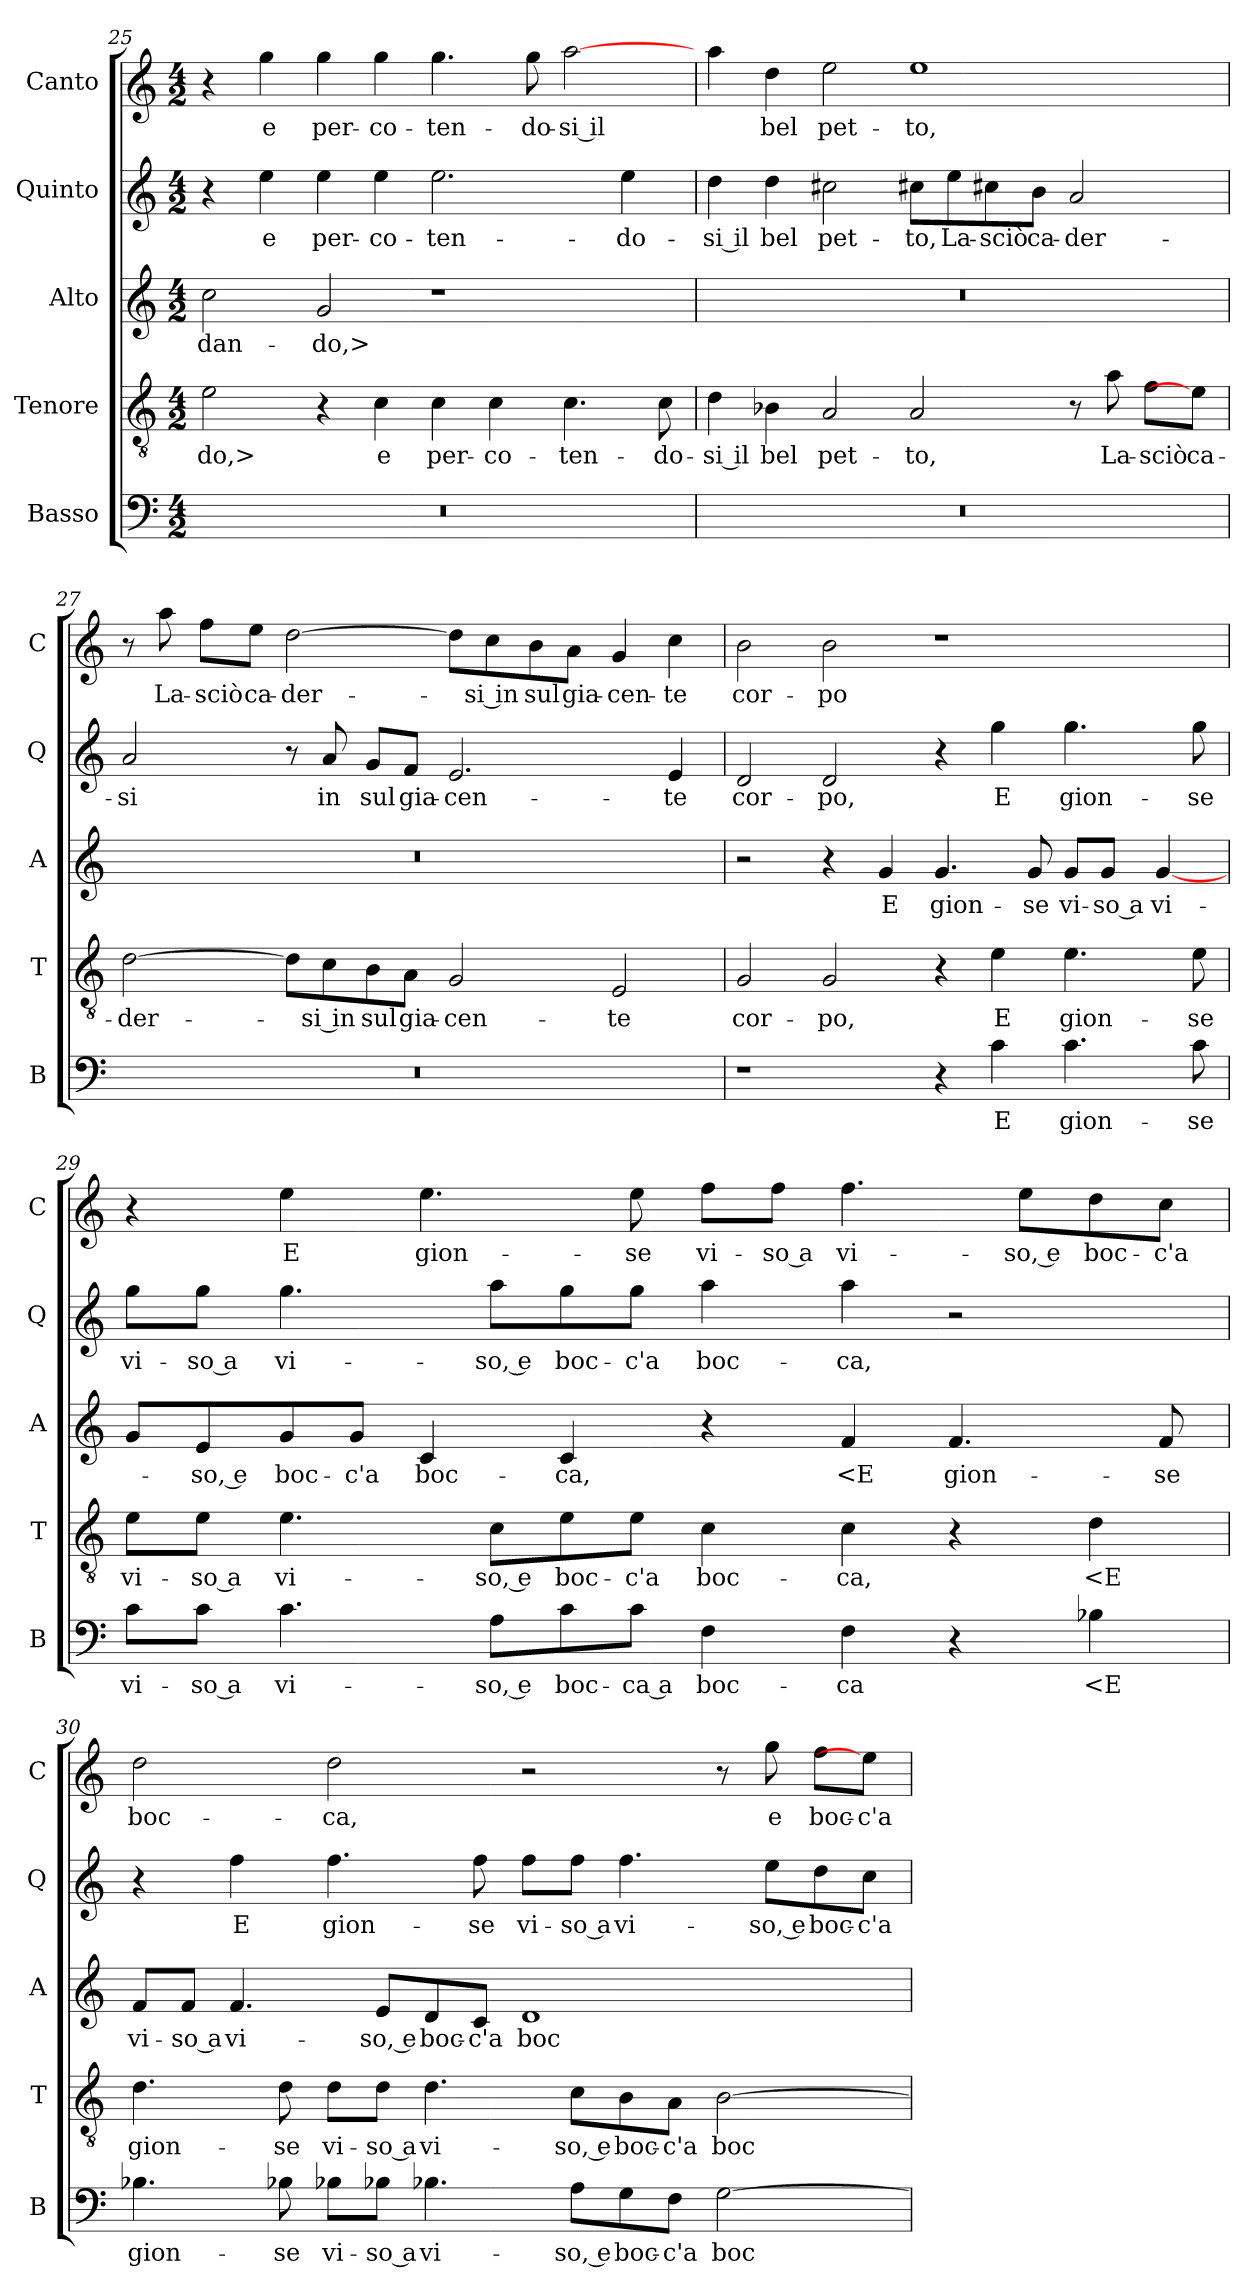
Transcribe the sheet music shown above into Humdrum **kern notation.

**kern	**text	**kern	**text	**kern	**text	**kern	**text	**kern	**text
*part5	*part5	*part4	*part4	*part3	*part3	*part2	*part2	*part1	*part1
*staff5	*staff5	*staff4	*staff4	*staff3	*staff3	*staff2	*staff2	*staff1	*staff1
*I"Basso	*	*I"Tenore	*	*I"Alto	*	*I"Quinto	*	*I"Canto	*
*I'B	*	*I'T	*	*I'A	*	*I'Q	*	*I'C	*
*clefF4	*	*clefGv2	*	*clefG2	*	*clefG2	*	*clefG2	*
*k[]	*	*k[]	*	*k[]	*	*k[]	*	*k[]	*
*M4/2	*	*M4/2	*	*M4/2	*	*M4/2	*	*M4/2	*
=25	=25	=25	=25	=25	=25	=25	=25	=25	=25
0r	.	2e	-do,>	2cc	-dan-	4r	.	4r	.
.	.	.	.	.	.	4ee	e	4gg	e
.	.	4r	.	2g	-do,>	4ee	per-	4gg	per-
.	.	4c	e	.	.	4ee	-co-	4gg	-co-
.	.	4c	per-	1r	.	2.ee	-ten-	4.gg	-ten-
.	.	4c	-co-	.	.	.	.	.	.
.	.	.	.	.	.	.	.	8gg	-do-
.	.	4.c	-ten-	.	.	.	.	[2aa	-si il
.	.	.	.	.	.	4ee	-do-	.	.
.	.	8c	-do-	.	.	.	.	.	.
=26	=26	=26	=26	=26	=26	=26	=26	=26	=26
0r	.	4d	-si il	0r	.	4dd	-si il	4aa	.
.	.	4B-X	bel	.	.	4dd	bel	4dd	bel
.	.	2A	pet-	.	.	2cc#X	pet-	2ee	pet-
.	.	2A	-to,	.	.	8cc#XL	-to,	1ee	-to,
.	.	.	.	.	.	8ee	La-	.	.
.	.	.	.	.	.	8cc#X	-sciò	.	.
.	.	.	.	.	.	8bJ	ca-	.	.
.	.	8r	.	.	.	2a	-der-	.	.
.	.	8a	La-	.	.	.	.	.	.
.	.	8fL	-sciò	.	.	.	.	.	.
.	.	8eJ]	ca-	.	.	.	.	.	.
=27	=27	=27	=27	=27	=27	=27	=27	=27	=27
0r	.	[2d	-der-	0r	.	2a	-si	8r	.
.	.	.	.	.	.	.	.	8aa	La-
.	.	.	.	.	.	.	.	8ffL	-sciò
.	.	.	.	.	.	.	.	8eeJ	ca-
.	.	8dL]	.	.	.	8r	.	[2dd	-der-
.	.	8c	-si in	.	.	8a	in	.	.
.	.	8B	sul	.	.	8gL	sul	.	.
.	.	8AJ	gia-	.	.	8fJ	gia-	.	.
.	.	2G	-cen-	.	.	2.e	-cen-	8ddL]	.
.	.	.	.	.	.	.	.	8cc	-si in
.	.	.	.	.	.	.	.	8b	sul
.	.	.	.	.	.	.	.	8aJ	gia-
.	.	2E	-te	.	.	.	.	4g	-cen-
.	.	.	.	.	.	4e	-te	4cc	-te
=28	=28	=28	=28	=28	=28	=28	=28	=28	=28
1r	.	2G	cor-	2r	.	2d	cor-	2b	cor-
.	.	2G	-po,	4r	.	2d	-po,	2b	-po
.	.	.	.	4g	E	.	.	.	.
4r	.	4r	.	4.g	gion-	4r	.	1r	.
4c	E	4e	E	.	.	4gg	E	.	.
.	.	.	.	8g	-se	.	.	.	.
4.c	gion-	4.e	gion-	8gL	vi-	4.gg	gion-	.	.
.	.	.	.	8gJ	-so a	.	.	.	.
.	.	.	.	[4g	vi-	.	.	.	.
8c	-se	8e	-se	.	.	8gg	-se	.	.
=29	=29	=29	=29	=29	=29	=29	=29	=29	=29
8cL	vi-	8eL	vi-	8gL	.	8ggL	vi-	4r	.
8cJ	-so a	8eJ	-so a	8e	-so, e	8ggJ	-so a	.	.
4.c	vi-	4.e	vi-	8g	boc-	4.gg	vi-	4ee	E
.	.	.	.	8gJ	-c'a	.	.	.	.
.	.	.	.	4c	boc-	.	.	4.ee	gion-
8AL	-so, e	8cL	-so, e	.	.	8aaL	-so, e	.	.
8c	boc-	8e	boc-	4c	-ca,	8gg	boc-	.	.
8cJ	-ca a	8eJ	-c'a	.	.	8ggJ	-c'a	8ee	-se
4F	boc-	4c	boc-	4r	.	4aa	boc-	8ffL	vi-
.	.	.	.	.	.	.	.	8ffJ	-so a
4F	-ca	4c	-ca,	4f	<E	4aa	-ca,	4.ff	vi-
4r	.	4r	.	4.f	gion-	2r	.	.	.
.	.	.	.	.	.	.	.	8eeL	-so, e
4B-X	<E	4d	<E	.	.	.	.	8dd	boc-
.	.	.	.	8f	-se	.	.	8ccJ	-c'a
=30	=30	=30	=30	=30	=30	=30	=30	=30	=30
4.B-X	gion-	4.d	gion-	8fL	vi-	4r	.	2dd	boc-
.	.	.	.	8fJ	-so a	.	.	.	.
.	.	.	.	4.f	vi-	4ff	E	.	.
8B-X	-se	8d	-se	.	.	.	.	.	.
8B-XL	vi-	8dL	vi-	.	.	4.ff	gion-	2dd	-ca,
8B-XJ	-so a	8dJ	-so a	8eL	-so, e	.	.	.	.
4.B-X	vi-	4.d	vi-	8d	boc-	.	.	.	.
.	.	.	.	8cJ	-c'a	8ff	-se	.	.
.	.	.	.	1d	boc-	8ffL	vi-	2r	.
8AL	-so, e	8cL	-so, e	.	.	8ffJ	-so a	.	.
8G	boc-	8B	boc-	.	.	4.ff	vi-	.	.
8FJ	-c'a	8AJ	-c'a	.	.	.	.	.	.
[2G	boc-	[2B	boc-	.	.	.	.	8r	.
.	.	.	.	.	.	8eeL	-so, e	8gg	e
.	.	.	.	.	.	8dd	boc-	8ffL	boc-
.	.	.	.	.	.	8ccJ	-c'a	8eeJ]	-c'a
=	=	=	=	=	=	=	=	=	=
*-	*-	*-	*-	*-	*-	*-	*-	*-	*-
